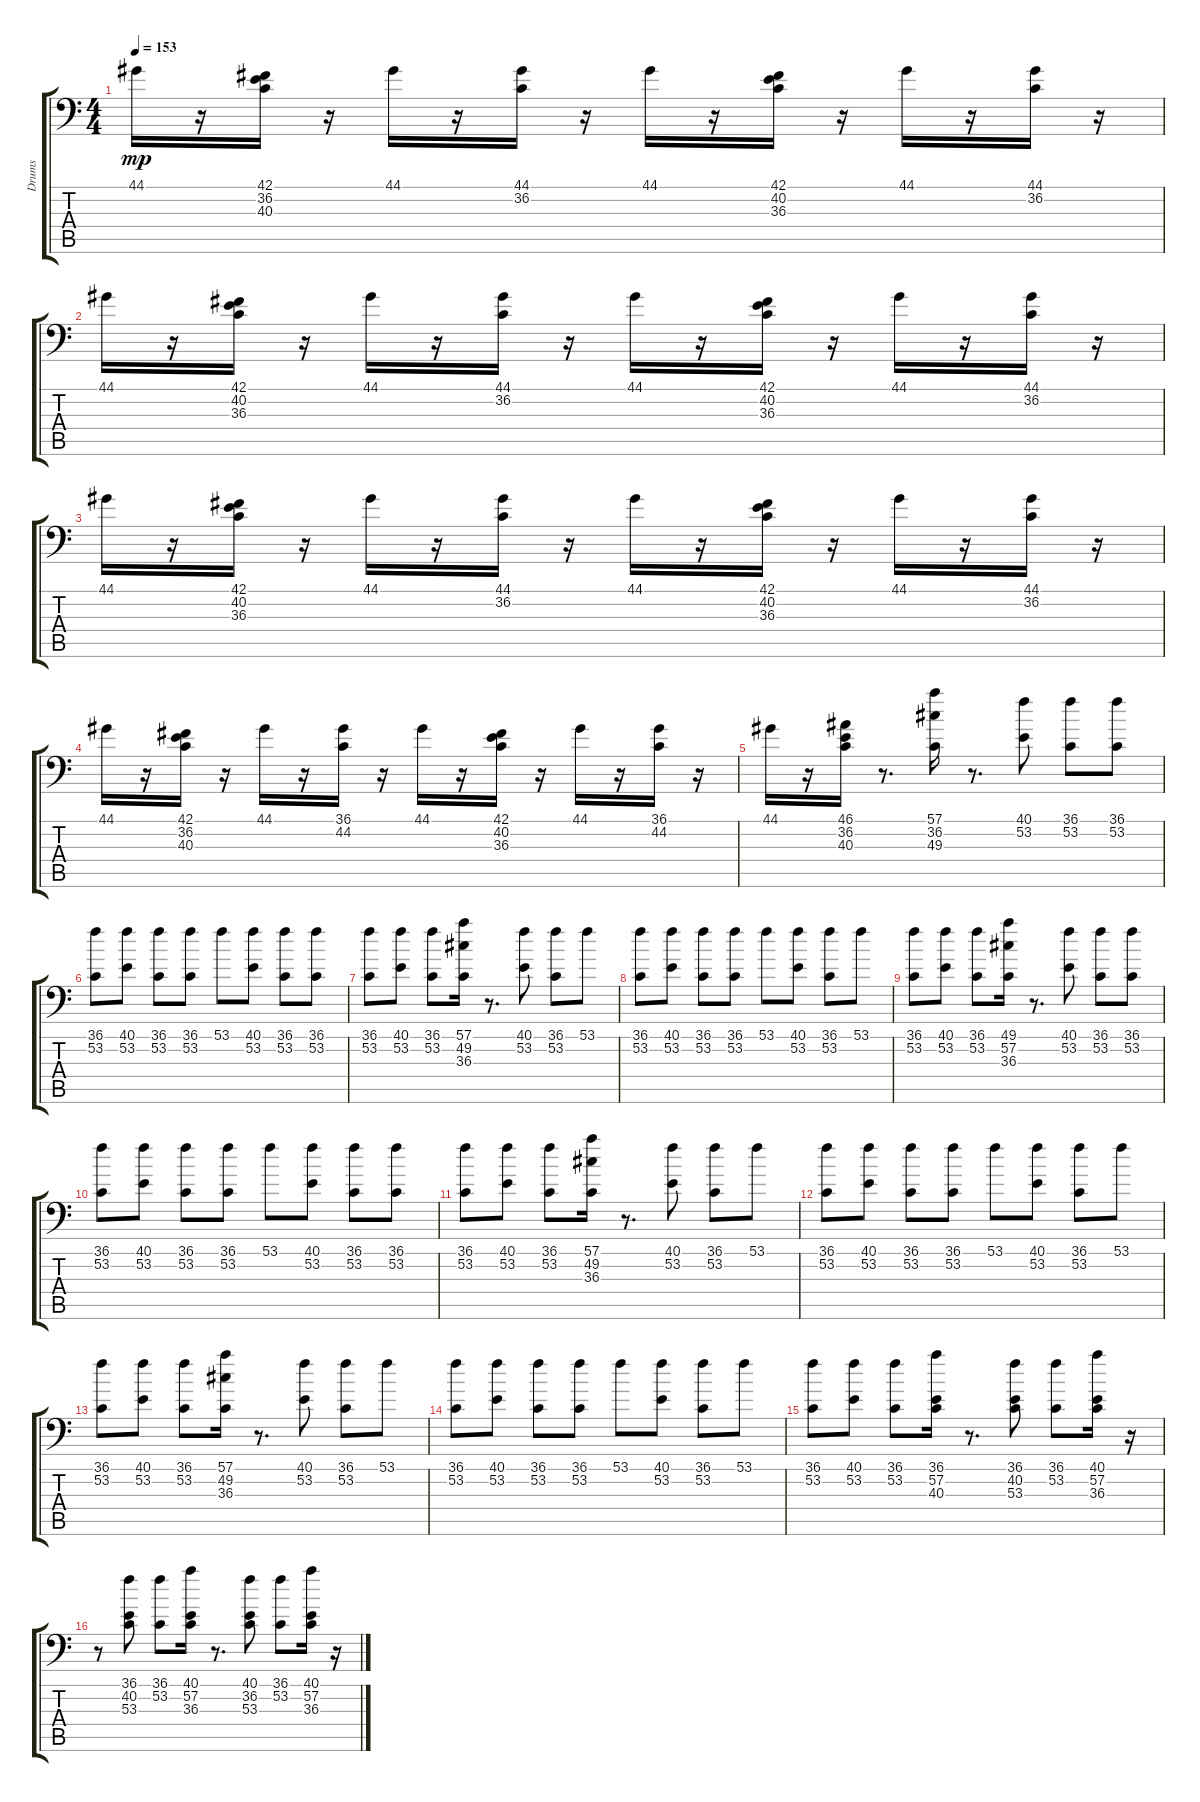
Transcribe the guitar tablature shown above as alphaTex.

\track ("Drums" "Drums") {instrument acousticgrandpiano}
\staff {score tabs}
\tuning (C-1 C-1 C-1 C-1 C-1 C-1) {hide}
\ts (4 4)
\tempo 153
\clef f4
\ks c
44.1.16{dy mp} r.16 (42.1 36.2 40.3).16 r.16 44.1.16 r.16 (44.1 36.2).16 r.16 44.1.16 r.16 (42.1 40.2 36.3).16 r.16 44.1.16 r.16 (44.1 36.2).16 r.16 |
44.1.16 r.16 (42.1 40.2 36.3).16 r.16 44.1.16 r.16 (44.1 36.2).16 r.16 44.1.16 r.16 (42.1 40.2 36.3).16 r.16 44.1.16 r.16 (44.1 36.2).16 r.16 |
44.1.16 r.16 (42.1 40.2 36.3).16 r.16 44.1.16 r.16 (44.1 36.2).16 r.16 44.1.16 r.16 (42.1 40.2 36.3).16 r.16 44.1.16 r.16 (44.1 36.2).16 r.16 |
44.1.16 r.16 (42.1 36.2 40.3).16 r.16 44.1.16 r.16 (36.1 44.2).16 r.16 44.1.16 r.16 (42.1 40.2 36.3).16 r.16 44.1.16 r.16 (36.1 44.2).16 r.16 |
44.1.16 r.16 (46.1 36.2 40.3).16 r.8{d} (57.1 36.2 49.3).16 r.8{d} (40.1 53.2).8 (36.1 53.2).8 (36.1 53.2).8 |
(36.1 53.2).8 (40.1 53.2).8 (36.1 53.2).8 (36.1 53.2).8 53.1.8 (40.1 53.2).8 (36.1 53.2).8 (36.1 53.2).8 |
(36.1 53.2).8 (40.1 53.2).8 (36.1 53.2).8 (57.1 49.2 36.3).16 r.8{d} (40.1 53.2).8 (36.1 53.2).8 53.1.8 |
(36.1 53.2).8 (40.1 53.2).8 (36.1 53.2).8 (36.1 53.2).8 53.1.8 (40.1 53.2).8 (36.1 53.2).8 53.1.8 |
(36.1 53.2).8 (40.1 53.2).8 (36.1 53.2).8 (49.1 57.2 36.3).16 r.8{d} (40.1 53.2).8 (36.1 53.2).8 (36.1 53.2).8 |
(36.1 53.2).8 (40.1 53.2).8 (36.1 53.2).8 (36.1 53.2).8 53.1.8 (40.1 53.2).8 (36.1 53.2).8 (36.1 53.2).8 |
(36.1 53.2).8 (40.1 53.2).8 (36.1 53.2).8 (57.1 49.2 36.3).16 r.8{d} (40.1 53.2).8 (36.1 53.2).8 53.1.8 |
(36.1 53.2).8 (40.1 53.2).8 (36.1 53.2).8 (36.1 53.2).8 53.1.8 (40.1 53.2).8 (36.1 53.2).8 53.1.8 |
(36.1 53.2).8 (40.1 53.2).8 (36.1 53.2).8 (57.1 49.2 36.3).16 r.8{d} (40.1 53.2).8 (36.1 53.2).8 53.1.8 |
(36.1 53.2).8 (40.1 53.2).8 (36.1 53.2).8 (36.1 53.2).8 53.1.8 (40.1 53.2).8 (36.1 53.2).8 53.1.8 |
(36.1 53.2).8 (40.1 53.2).8 (36.1 53.2).8 (36.1 57.2 40.3).16 r.8{d} (36.1 40.2 53.3).8 (36.1 53.2).8 (40.1 57.2 36.3).16 r.16 |
r.8 (36.1 40.2 53.3).8 (36.1 53.2).8 (40.1 57.2 36.3).16 r.8{d} (40.1 36.2 53.3).8 (36.1 53.2).8 (40.1 57.2 36.3).16 r.16
